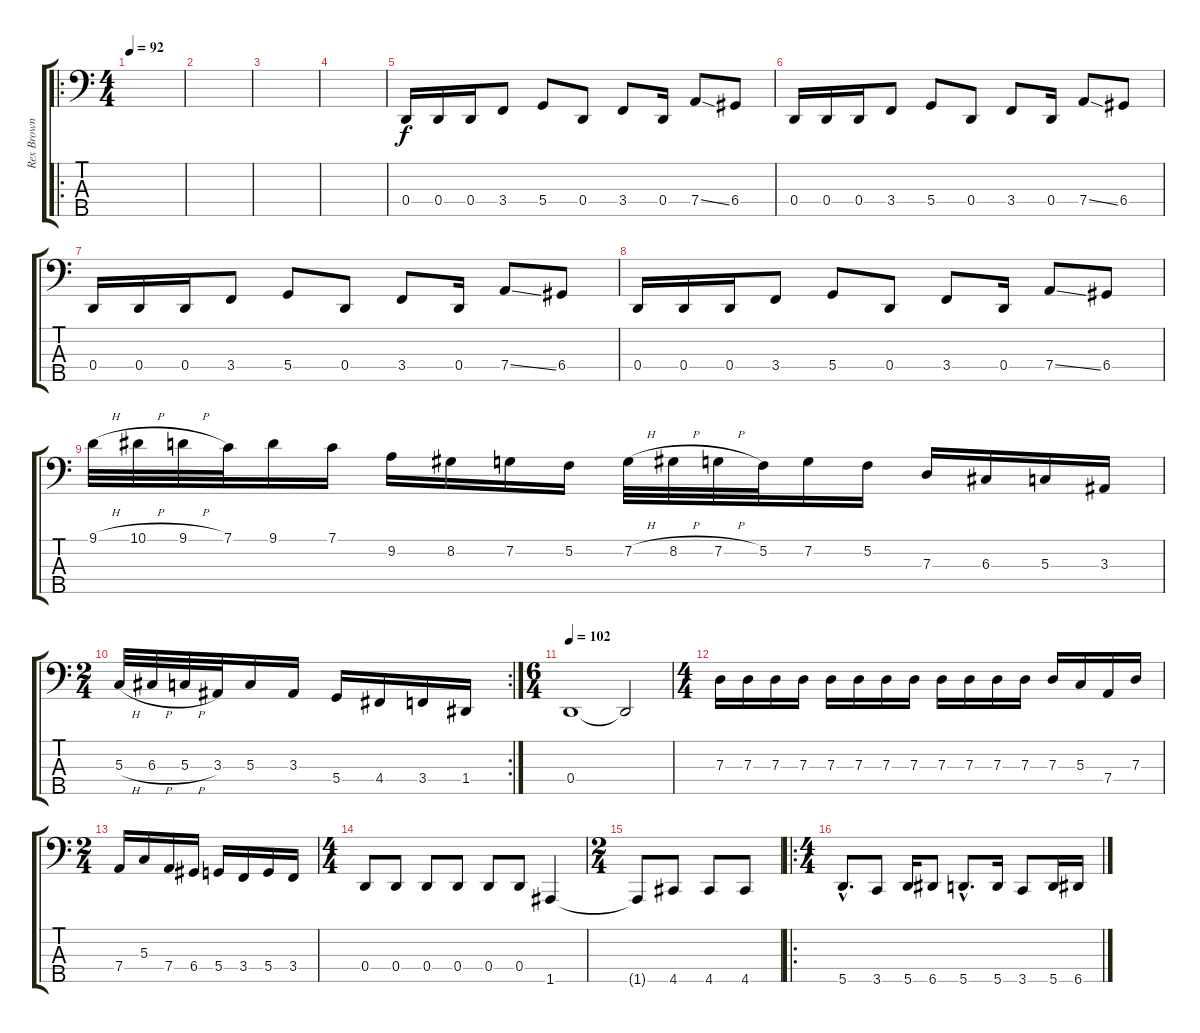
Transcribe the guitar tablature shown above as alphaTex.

\track ("Rex Brown (Basse)" "Rex Brown ") {instrument electricbasspick}
\staff {score tabs}
\tuning (F2 C2 G1 D1 A0) {hide}
\ro
\ts (4 4)
\tempo 92
\clef f4
\ks c
|
|
|
|
0.4.16 0.4.16 0.4.16 3.4.8 5.4.8 0.4.8 3.4.8 0.4.16 7.4{ss}.8 6.4.8 |
0.4.16 0.4.16 0.4.16 3.4.8 5.4.8 0.4.8 3.4.8 0.4.16 7.4{ss}.8 6.4.8 |
0.4.16 0.4.16 0.4.16 3.4.8 5.4.8 0.4.8 3.4.8 0.4.16 7.4{ss}.8 6.4.8 |
0.4.16 0.4.16 0.4.16 3.4.8 5.4.8 0.4.8 3.4.8 0.4.16 7.4{ss}.8 6.4.8 |
9.1{h}.32 10.1{h}.32 9.1{h}.32 7.1.32 9.1.16 7.1.16 9.2.16 8.2.16 7.2.16 5.2.16 7.2{h}.32 8.2{h}.32 7.2{h}.32 5.2.32 7.2.16 5.2.16 7.3.16 6.3.16 5.3.16 3.3.16 |
\rc 2
\ts (2 4)
5.3{h}.32 6.3{h}.32 5.3{h}.32 3.3.32 5.3.16 3.3.16 5.4.16 4.4.16 3.4.16 1.4.16 |
\ts (6 4)
\tempo 102
0.4.1 0.4{t}.2 |
\ts (4 4)
7.3.16 7.3.16 7.3.16 7.3.16 7.3.16 7.3.16 7.3.16 7.3.16 7.3.16 7.3.16 7.3.16 7.3.16 7.3.16 5.3.16 7.4.16 7.3.16 |
\ts (2 4)
7.4.16 5.3.16 7.4.16 6.4.16 5.4.16 3.4.16 5.4.16 3.4.16 |
\ts (4 4)
0.4.8 0.4.8 0.4.8 0.4.8 0.4.8 0.4.8 1.5.4 |
\ts (2 4)
1.5{t}.8 4.5.8 4.5.8 4.5.8 |
\ro
\ts (4 4)
5.5{hac}.8{d} 3.5.8 5.5.16 6.5.8 5.5{hac}.8{d} 5.5.16 3.5.8 5.5.16 6.5.16
